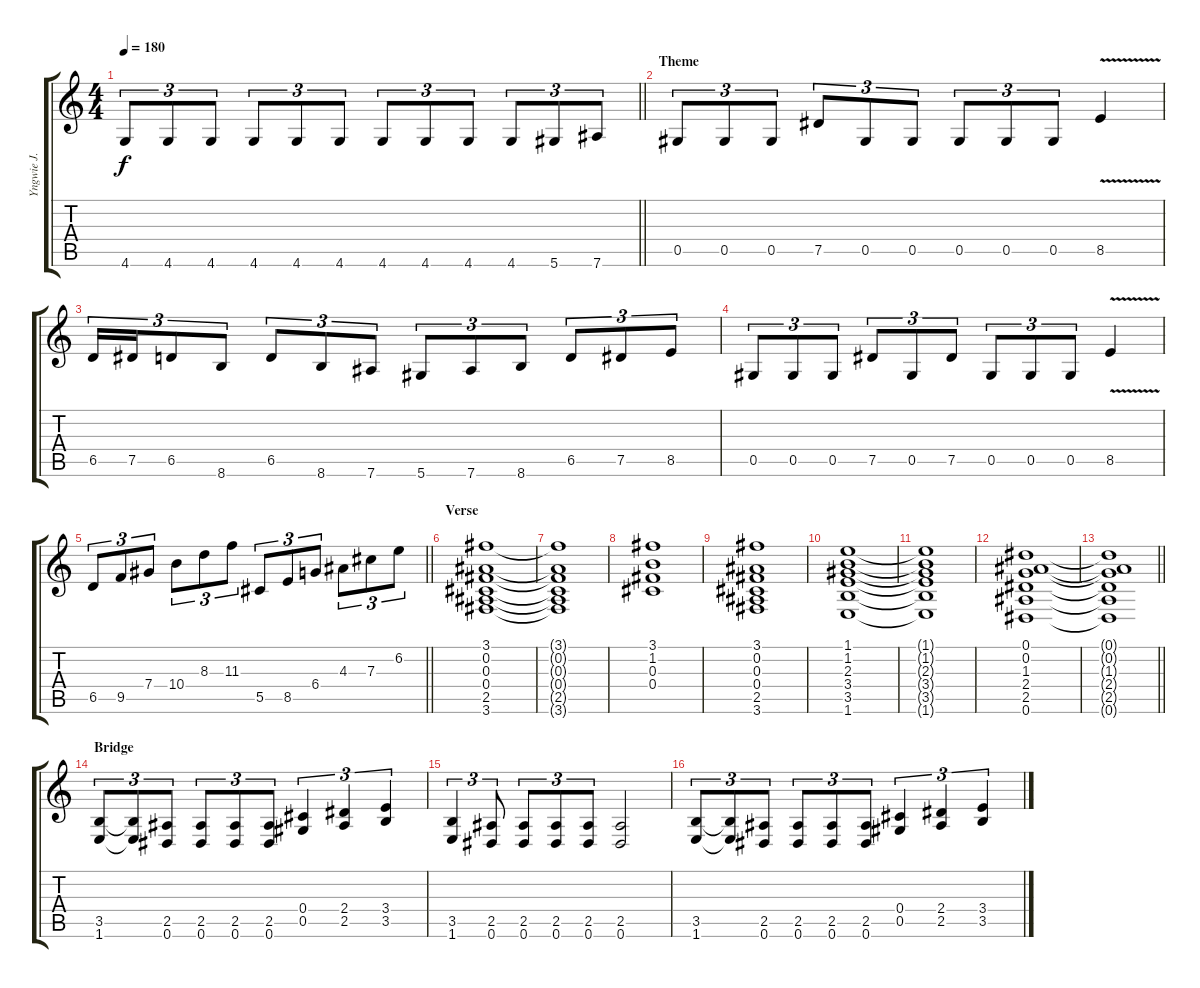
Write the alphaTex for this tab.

\track ("Yngwie J. Malmsteen" "Yngwie J. ") {instrument distortionguitar}
\staff {score tabs}
\tuning (Eb4 Bb3 Gb3 Db3 Ab2 Eb2) {hide}
\ts (4 4)
\tempo 180
\clef g2
\barLineRight lightlight
\ks c
4.6.8{tu (3 2) dy f} 4.6.8{tu (3 2)} 4.6.8{tu (3 2)} 4.6.8{tu (3 2)} 4.6.8{tu (3 2)} 4.6.8{tu (3 2)} 4.6.8{tu (3 2)} 4.6.8{tu (3 2)} 4.6.8{tu (3 2)} 4.6.8{tu (3 2)} 5.6.8{tu (3 2)} 7.6.8{tu (3 2)} |
\section ("" "Theme")
0.5.8{tu (3 2)} 0.5.8{tu (3 2)} 0.5.8{tu (3 2)} 7.5.8{tu (3 2)} 0.5.8{tu (3 2)} 0.5.8{tu (3 2)} 0.5.8{tu (3 2)} 0.5.8{tu (3 2)} 0.5.8{tu (3 2)} 8.5{v}.4 |
6.5.16{tu (3 2)} 7.5.16{tu (3 2)} 6.5.8{tu (3 2)} 8.6.8{tu (3 2)} 6.5.8{tu (3 2)} 8.6.8{tu (3 2)} 7.6.8{tu (3 2)} 5.6.8{tu (3 2)} 7.6.8{tu (3 2)} 8.6.8{tu (3 2)} 6.5.8{tu (3 2)} 7.5.8{tu (3 2)} 8.5.8{tu (3 2)} |
0.5.8{tu (3 2)} 0.5.8{tu (3 2)} 0.5.8{tu (3 2)} 7.5.8{tu (3 2)} 0.5.8{tu (3 2)} 7.5.8{tu (3 2)} 0.5.8{tu (3 2)} 0.5.8{tu (3 2)} 0.5.8{tu (3 2)} 8.5{v}.4 |
\barLineRight lightlight
6.5.8{tu (3 2)} 9.5.8{tu (3 2)} 7.4.8{tu (3 2)} 10.4.8{tu (3 2)} 8.3.8{tu (3 2)} 11.3.8{tu (3 2)} 5.5.8{tu (3 2)} 8.5.8{tu (3 2)} 6.4.8{tu (3 2)} 4.3.8{tu (3 2)} 7.3.8{tu (3 2)} 6.2.8{tu (3 2)} |
\section ("" "Verse")
(3.1 0.2 0.3 0.4 2.5 3.6).1 |
(3.1{t} 0.2{t} 0.3{t} 0.4{t} 2.5{t} 3.6{t}).1 |
(3.1 1.2 0.3 0.4).1 |
(3.1 0.2 0.3 0.4 2.5 3.6).1 |
(1.1 1.2 2.3 3.4 3.5 1.6).1 |
(1.1{t} 1.2{t} 2.3{t} 3.4{t} 3.5{t} 1.6{t}).1 |
(0.1 0.2 1.3 2.4 2.5 0.6).1 |
\barLineRight lightlight
(0.1{t} 0.2{t} 1.3{t} 2.4{t} 2.5{t} 0.6{t}).1 |
\section ("" "Bridge")
(3.5 1.6).8{tu (3 2)} (3.5{t} 1.6{t}).8{tu (3 2)} (2.5 0.6).8{tu (3 2)} (2.5 0.6).8{tu (3 2)} (2.5 0.6).8{tu (3 2)} (2.5 0.6).8{tu (3 2)} (0.4 0.5).4{tu (3 2)} (2.4 2.5).4{tu (3 2)} (3.4 3.5).4{tu (3 2)} |
(3.5 1.6).4{tu (3 2)} (2.5 0.6).8{tu (3 2)} (2.5 0.6).8{tu (3 2)} (2.5 0.6).8{tu (3 2)} (2.5 0.6).8{tu (3 2)} (2.5 0.6).2 |
(3.5 1.6).8{tu (3 2)} (3.5{t} 1.6{t}).8{tu (3 2)} (2.5 0.6).8{tu (3 2)} (2.5 0.6).8{tu (3 2)} (2.5 0.6).8{tu (3 2)} (2.5 0.6).8{tu (3 2)} (0.4 0.5).4{tu (3 2)} (2.4 2.5).4{tu (3 2)} (3.4 3.5).4{tu (3 2)}
